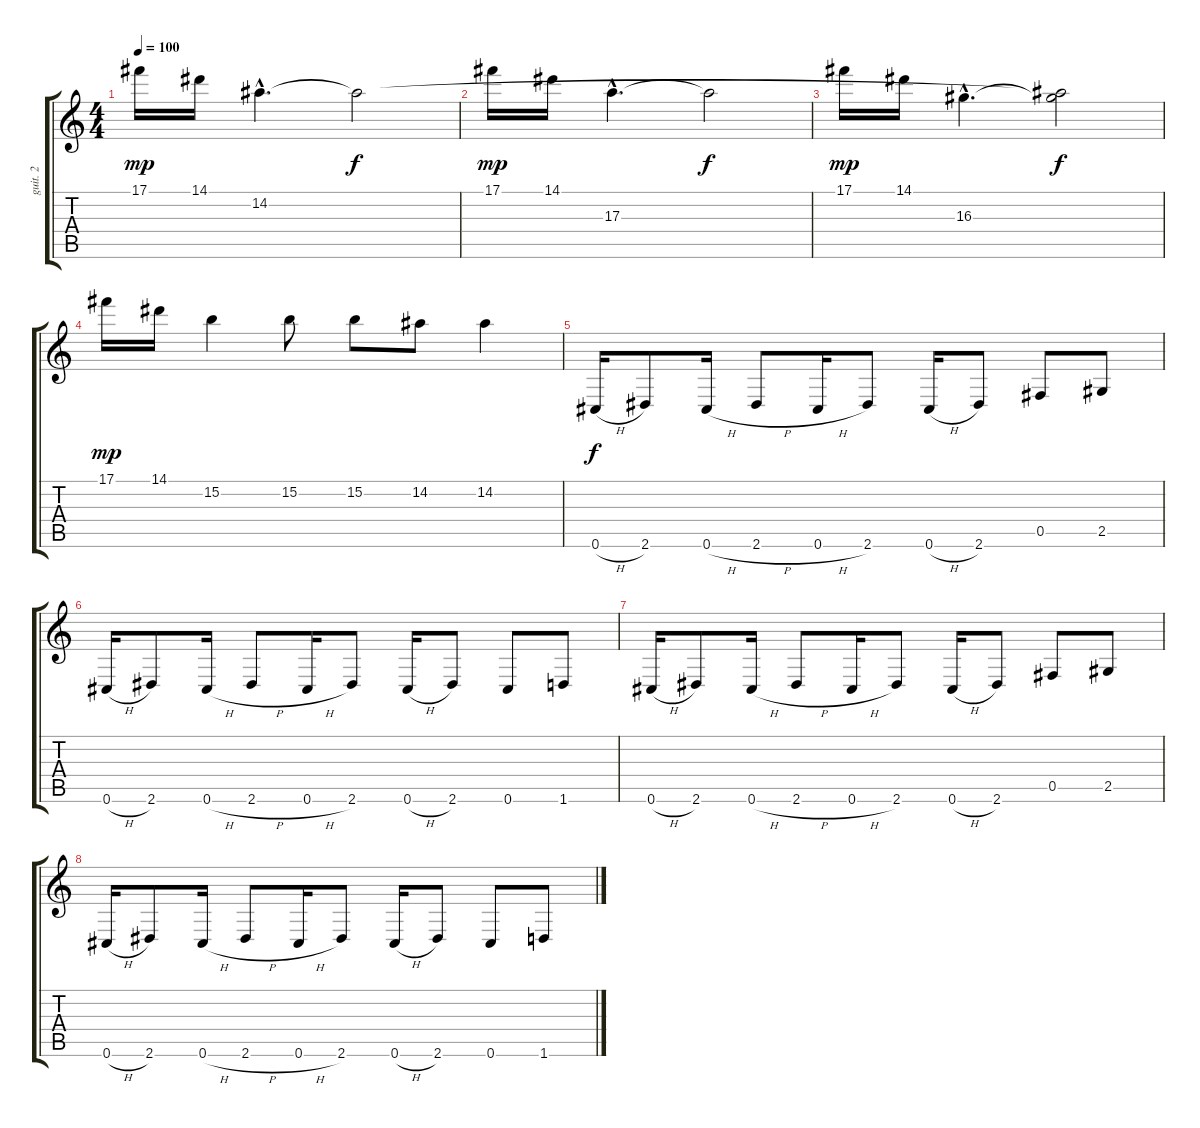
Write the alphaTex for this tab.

\track ("guit. 2" "guit. 2") {instrument distortionguitar}
\staff {score tabs}
\tuning (Db4 Ab3 E3 B2 Gb2 Db2) {hide}
\ts (4 4)
\tempo 100
\clef g2
\ks c
17.1.16{dy mp instrument acousticguitarsteel} 14.1.16 14.2{hac}.4{d} 14.2{t}.2{dy f} |
17.1.16{dy mp} 14.1.16 17.3{hac}.4{d} 17.3{t}.2{dy f} |
17.1.16{dy mp instrument acousticguitarsteel} 14.1.16 16.3{hac}.4{d} (14.2{t} 16.3{t}).2{dy f} |
17.1.16{dy mp} 14.1.16 15.2.4 15.2.8 15.2.8 14.2.8 14.2.4 |
0.6{h}.16{dy f instrument distortionguitar} 2.6.8 0.6{h}.16 2.6{h}.8 0.6{h}.16 2.6.8 0.6{h}.16 2.6.8 0.5.8 2.5.8 |
0.6{h}.16 2.6.8 0.6{h}.16 2.6{h}.8 0.6{h}.16 2.6.8 0.6{h}.16 2.6.8 0.6.8 1.6.8 |
0.6{h}.16 2.6.8 0.6{h}.16 2.6{h}.8 0.6{h}.16 2.6.8 0.6{h}.16 2.6.8 0.5.8 2.5.8 |
0.6{h}.16 2.6.8 0.6{h}.16 2.6{h}.8 0.6{h}.16 2.6.8 0.6{h}.16 2.6.8 0.6.8 1.6.8
